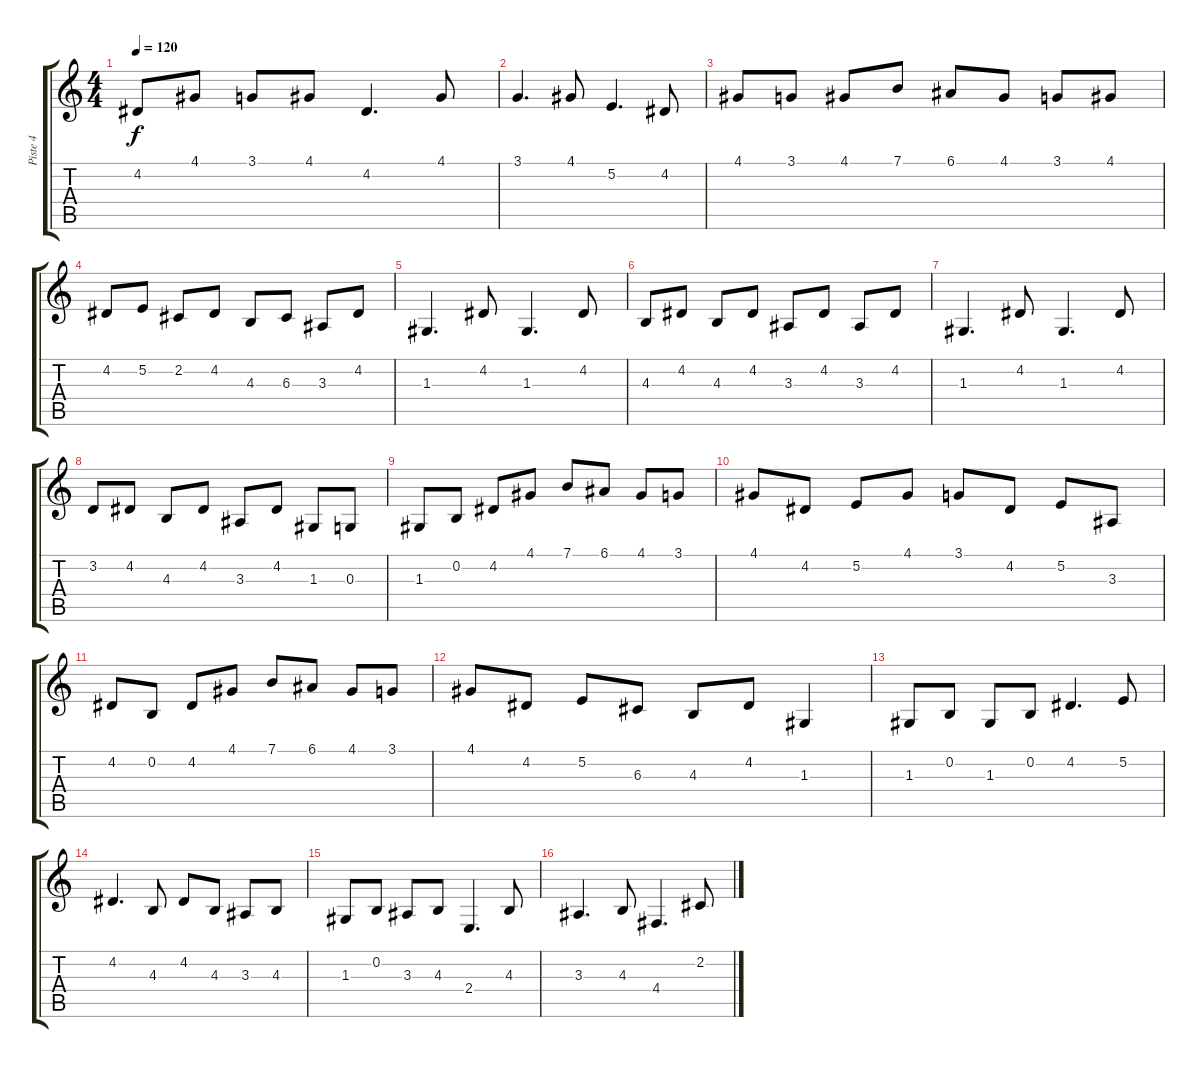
\track ("Piste 4" "Piste 4") {instrument kalimba}
\staff {score tabs}
\tuning (E4 B3 G3 D3 A2 E2) {hide}
\ts (4 4)
\tempo 120
\clef g2
\ks c
4.2.8{dy f} 4.1.8 3.1.8 4.1.8 4.2.4{d} 4.1.8 |
3.1.4{d} 4.1.8 5.2.4{d} 4.2.8 |
4.1.8 3.1.8 4.1.8 7.1.8 6.1.8 4.1.8 3.1.8 4.1.8 |
4.2.8 5.2.8 2.2.8 4.2.8 4.3.8 6.3.8 3.3.8 4.2.8 |
1.3.4{d} 4.2.8 1.3.4{d} 4.2.8 |
4.3.8 4.2.8 4.3.8 4.2.8 3.3.8 4.2.8 3.3.8 4.2.8 |
1.3.4{d} 4.2.8 1.3.4{d} 4.2.8 |
3.2.8 4.2.8 4.3.8 4.2.8 3.3.8 4.2.8 1.3.8 0.3.8 |
1.3.8 0.2.8 4.2.8 4.1.8 7.1.8 6.1.8 4.1.8 3.1.8 |
4.1.8 4.2.8 5.2.8 4.1.8 3.1.8 4.2.8 5.2.8 3.3.8 |
4.2.8 0.2.8 4.2.8 4.1.8 7.1.8 6.1.8 4.1.8 3.1.8 |
4.1.8 4.2.8 5.2.8 6.3.8 4.3.8 4.2.8 1.3.4 |
1.3.8 0.2.8 1.3.8 0.2.8 4.2.4{d} 5.2.8 |
4.2.4{d} 4.3.8 4.2.8 4.3.8 3.3.8 4.3.8 |
1.3.8 0.2.8 3.3.8 4.3.8 2.4.4{d} 4.3.8 |
3.3.4{d} 4.3.8 4.4.4{d} 2.2.8
